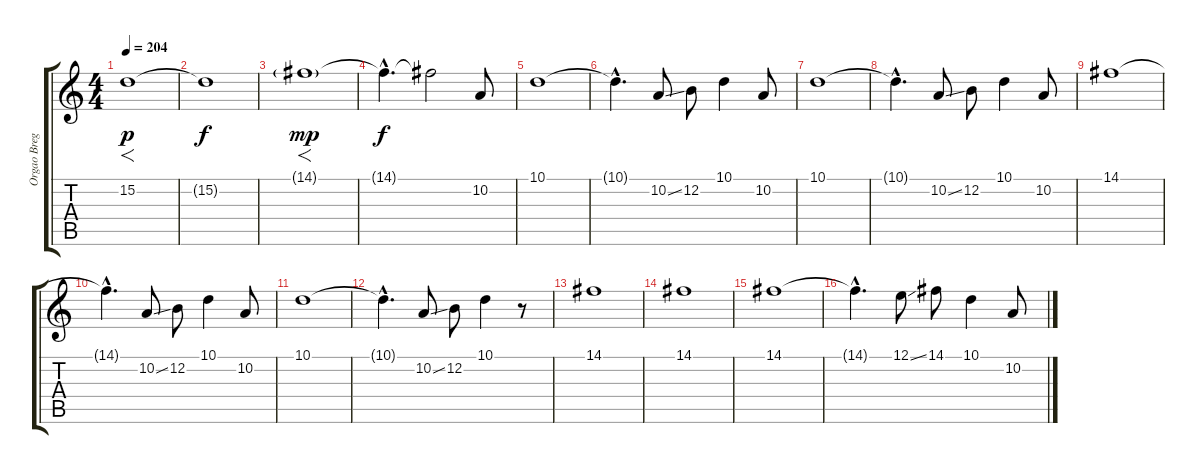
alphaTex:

\track ("Orgao Brega" "Orgao Breg") {instrument drawbarorgan}
\staff {score tabs}
\tuning (E4 B3 G3 D3 A2 E2) {hide}
\ts (4 4)
\tempo 204
\clef g2
\ks c
15.2.1{f dy p} |
15.2{t}.1{dy f} |
14.1{g}.1{f dy mp} |
14.1{hac t}.4{d dy f} 14.1{t}.2 10.2.8 |
10.1.1 |
10.1{hac t}.4{d} 10.2{ss}.8 12.2.8 10.1.4 10.2.8 |
10.1.1 |
10.1{hac t}.4{d} 10.2{ss}.8 12.2.8 10.1.4 10.2.8 |
14.1.1 |
14.1{hac t}.4{d} 10.2{ss}.8 12.2.8 10.1.4 10.2.8 |
10.1.1 |
10.1{hac t}.4{d} 10.2{ss}.8 12.2.8 10.1.4 r.8 |
14.1.1 |
14.1.1 |
14.1.1 |
14.1{hac t}.4{d} 12.1{ss}.8 14.1.8 10.1.4 10.2.8
